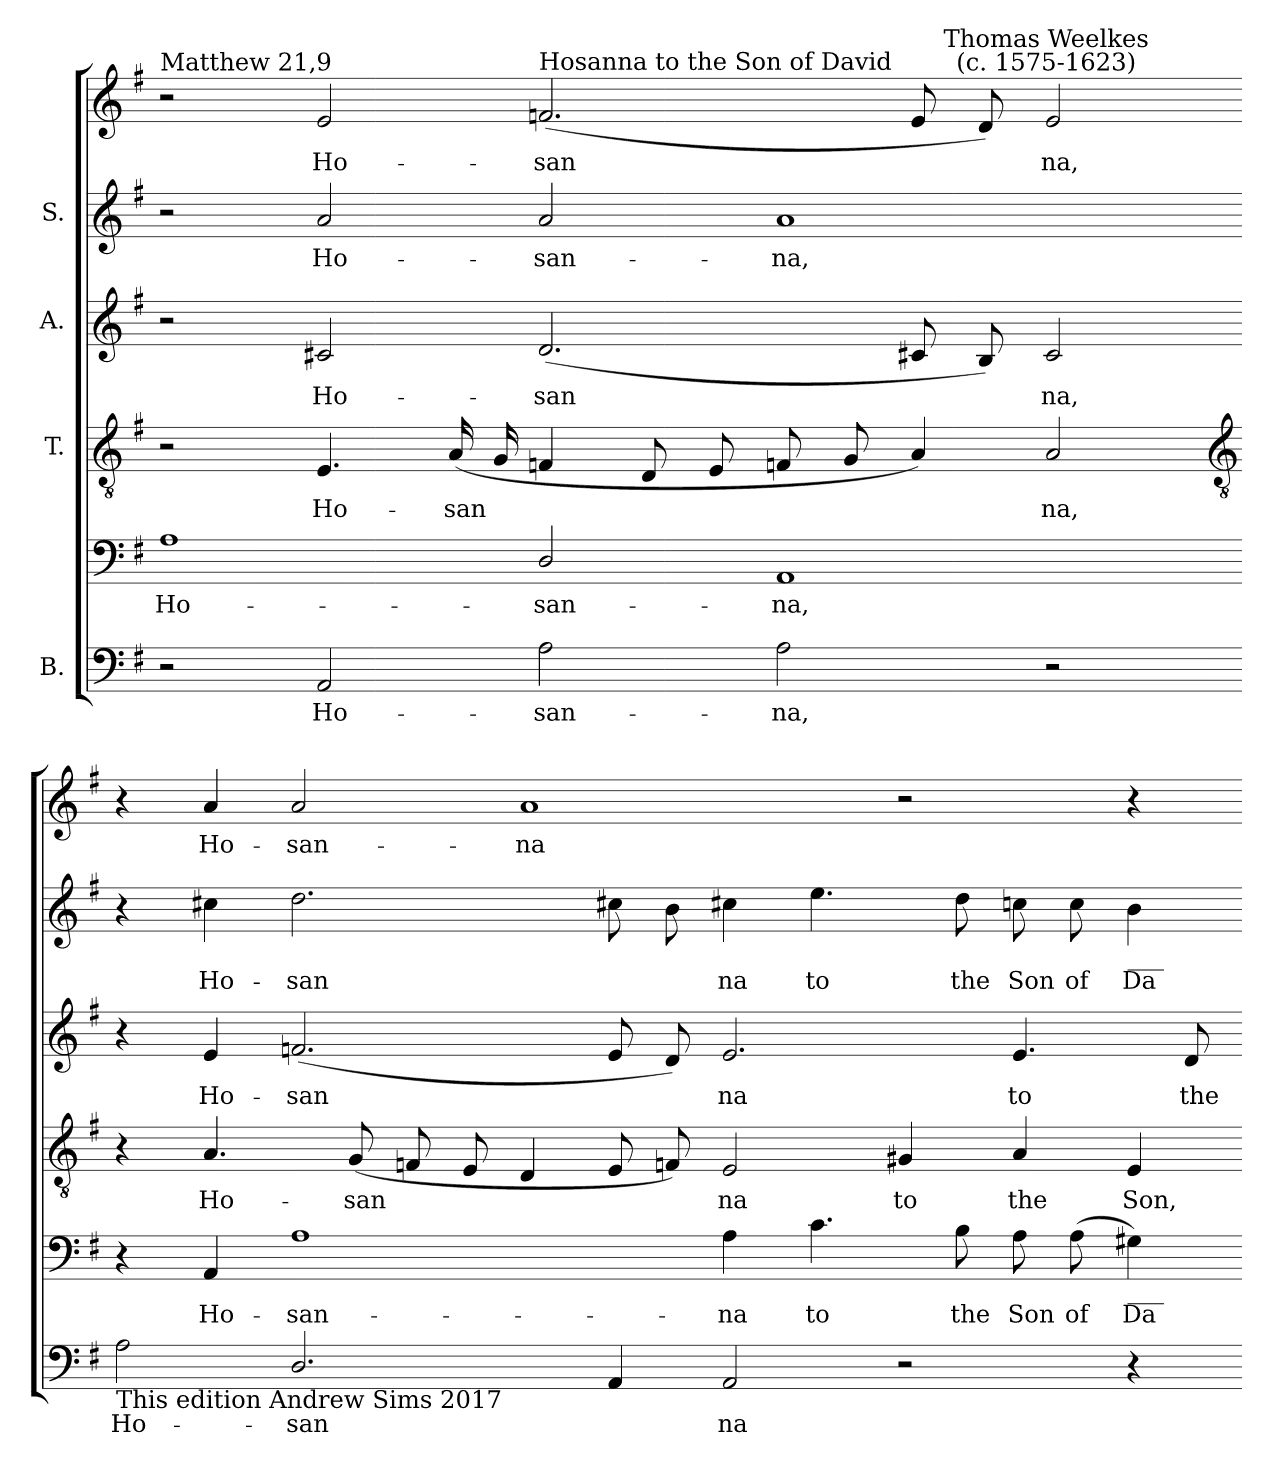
**kern	**text	**kern	**text	**kern	**text	**kern	**text	**kern	**text	**kern	**text
*part4	*part4	*part4	*part4	*part3	*part3	*part2	*part2	*part1	*part1	*part1	*part1
*staff6	*staff6	*staff5	*staff5	*staff4	*staff4	*staff3	*staff3	*staff2	*staff2	*staff1	*staff1
*I"B.	*	*	*	*I"T.	*	*I"A.	*	*I"S.	*	*	*
*clefF4	*	*clefF4	*	*clefGv2	*	*clefG2	*	*clefG2	*	*clefG2	*
*k[f#]	*	*k[f#]	*	*k[f#]	*	*k[f#]	*	*k[f#]	*	*k[f#]	*
*G:	*	*G:	*	*G:	*	*G:	*	*G:	*	*G:	*
=	=	=	=	=	=	=	=	=	=	=	=
!	!	!	!	!	!	!	!	!	!	!LO:TX:a:t=Matthew 21,9	!
!	!	!	!LO:LY:b	!	!	!	!	!	!	!	!
2r	.	1A	Ho-	2r	.	2r	.	2r	.	2r	.
!	!LO:LY:b	!	!	!	!LO:LY:b	!	!LO:LY:b	!	!LO:LY:b	!	!LO:LY:b
2AA	Ho-	.	.	4.E	Ho-	2c#X	Ho-	2a	Ho-	2e	Ho-
!	!	!	!	!	!LO:LY:b	!	!	!	!	!	!
.	.	.	.	(<16A	-san	.	.	.	.	.	.
.	.	.	.	16G	.	.	.	.	.	.	.
!	!	!	!	!	!	!	!	!	!	!LO:TX:a:t=Hosanna to the Son of David	!
!	!LO:LY:b	!	!LO:LY:b	!	!	!	!LO:LY:b	!	!LO:LY:b	!	!LO:LY:b
2A	-san-	2D/	-san-	4Fn	.	(<2.d	-san	2a	-san-	(<2.fn	-san
.	.	.	.	8D	.	.	.	.	.	.	.
.	.	.	.	8E	.	.	.	.	.	.	.
!	!LO:LY:b	!	!LO:LY:b	!	!	!	!	!	!LO:LY:b	!	!
2A	-na,	1AA	-na,	8Fn	.	.	.	1a	-na,	.	.
.	.	.	.	8G	.	.	.	.	.	.	.
.	.	.	.	4A)	.	8c#X	.	.	.	8e	.
.	.	.	.	.	.	8B)	.	.	.	8d)	.
!	!	!	!	!	!	!	!	!	!	!LO:TX:a:cj:t=Thomas Weelkes\n(c. 1575-1623)	!
!	!	!	!	!	!LO:LY:b	!	!LO:LY:b	!	!	!	!LO:LY:b
2r	.	.	.	2A	na,	2c#	na,	.	.	2e	na,
!!LO:LB:g=z
=1-	=1-	=1-	=1-	=1-	=1-	=1-	=1-	=1-	=1-	=1-	=1-
*	*	*	*	*clefGv2	*	*	*	*	*	*	*
!LO:TX:b:t=This edition  Andrew Sims 2017	!	!	!	!	!	!	!	!	!	!	!
!	!LO:LY:b	!	!	!	!	!	!	!	!	!	!
2A	Ho-	4r	.	4r	.	4r	.	4r	.	4r	.
!	!	!	!LO:LY:b	!	!LO:LY:b	!	!LO:LY:b	!	!LO:LY:b	!	!LO:LY:b
.	.	4AA	Ho-	4.A	Ho-	4e	Ho-	4cc#X	Ho-	4a	Ho-
!	!LO:LY:b	!	!LO:LY:b	!	!	!	!LO:LY:b	!	!LO:LY:b	!	!LO:LY:b
2.D/	-san	1A	-san-	.	.	(<2.fn	-san	2.dd	-san	2a	-san-
!	!	!	!	!	!LO:LY:b	!	!	!	!	!	!
.	.	.	.	(<8G	-san	.	.	.	.	.	.
.	.	.	.	8Fn	.	.	.	.	.	.	.
.	.	.	.	8E	.	.	.	.	.	.	.
!	!	!	!	!	!	!	!	!	!	!	!LO:LY:b
.	.	.	.	4D	.	.	.	.	.	1a	-na
4AA	.	.	.	8E	.	8e	.	8cc#X	.	.	.
.	.	.	.	8Fn)	.	8d)	.	8b	.	.	.
!	!LO:LY:b	!	!LO:LY:b	!	!LO:LY:b	!	!LO:LY:b	!	!LO:LY:b	!	!
2AA	na	4A	-na	2E	na	2.e	na	4cc#X	na	.	.
!	!	!	!LO:LY:b	!	!	!	!	!	!LO:LY:b	!	!
.	.	4.c	to	.	.	.	.	4.ee	to	.	.
!	!	!	!	!	!LO:LY:b	!	!	!	!	!	!
2r	.	.	.	4G#X	to	.	.	.	.	2r	.
!	!	!	!LO:LY:b	!	!	!	!	!	!LO:LY:b	!	!
.	.	8B	the	.	.	.	.	8dd	the	.	.
!	!	!	!LO:LY:b	!	!LO:LY:b	!	!LO:LY:b	!	!LO:LY:b	!	!
.	.	8A	Son	4A	the	4.e	to	8ccn	Son	.	.
!	!	!	!LO:LY:b	!	!	!	!	!	!LO:LY:b	!	!
.	.	(>8A	of	.	.	.	.	8cc	of	.	.
!	!	!	!	!	!	!	!	!LO:TX:b:t=___	!	!	!
!	!	!LO:TX:b:t=___	!	!	!	!	!	!	!	!	!
!	!	!	!LO:LY:b	!	!LO:LY:b	!	!	!	!LO:LY:b	!	!
4r	.	4G#X)	Da	4E	Son,	.	.	4b	Da	4r	.
!	!	!	!	!	!	!	!LO:LY:b	!	!	!	!
.	.	.	.	.	.	8d	the	.	.	.	.
=-	=-	=-	=-	=-	=-	=-	=-	=-	=-	=-	=-
*-	*-	*-	*-	*-	*-	*-	*-	*-	*-	*-	*-
